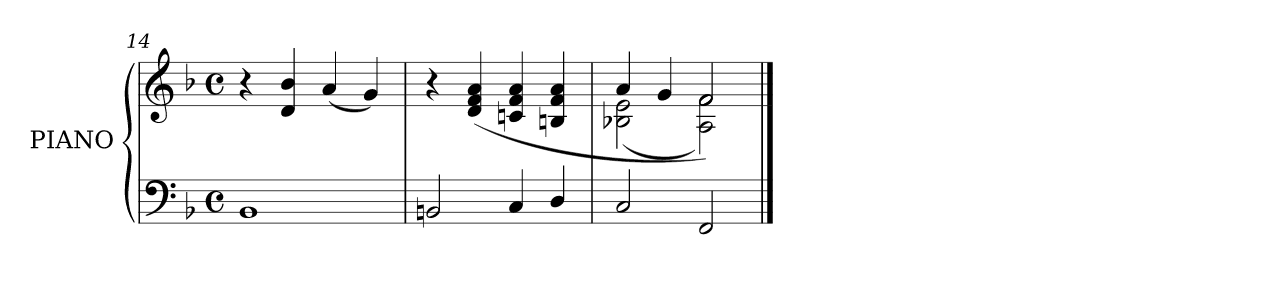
**kern	**kern
*part1	*part1
*staff2	*staff1
*I"PIANO	*
*I'Pno.	*
*clefF4	*clefG2
*k[b-]	*k[b-]
*M4/4	*M4/4
*met(c)	*met(c)
=14	=14
1BB-	4r
.	4d/ 4b-/
.	(<4a/
.	4g/)
=15	=15
2BBn/	4r
.	(<4d/ 4f/ 4a/
4C/	4cn/ 4f/ 4a/
4D/	4Bn/ 4f/ 4a/
=16	=16
*	*^
2C/	(>4a/	(<2B-X\ 2e\)
.	4g/	.
2FF/	2f/)	2A\ 2f\)
*	*v	*v
==	==
*-	*-
